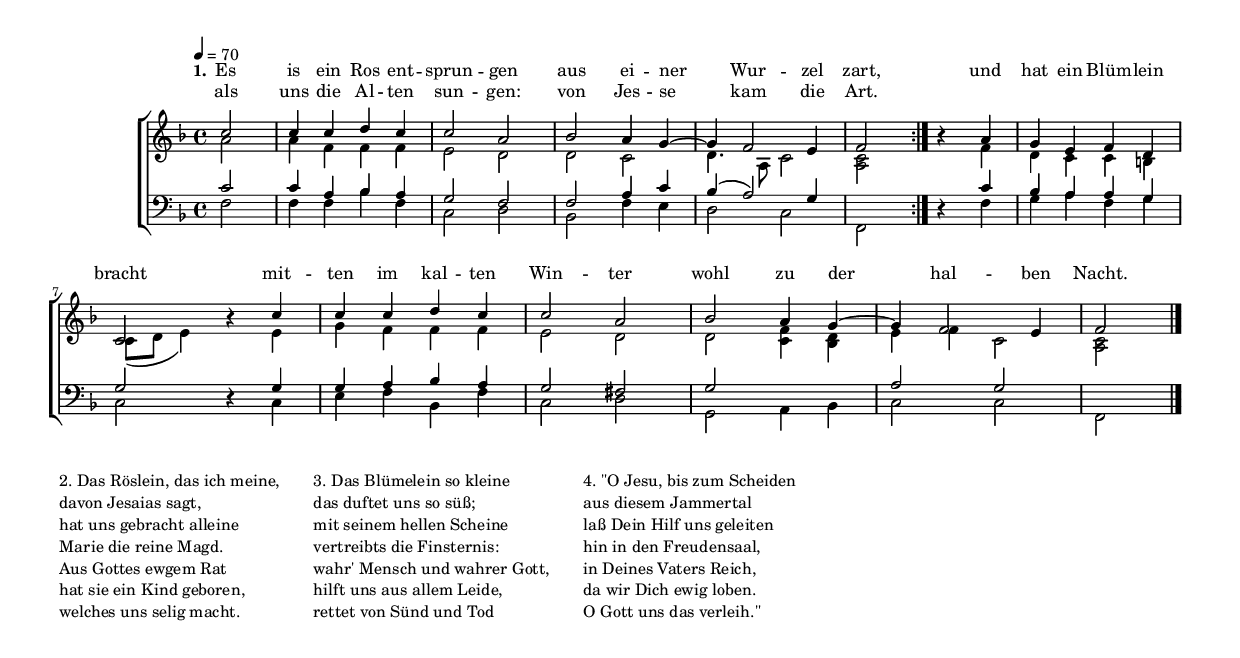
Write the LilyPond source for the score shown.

\version "2.24.3"
\include "global.ly"

\paper {
  system-system-spacing =
    #'((basic-distance . 15) 
       (minimum-distance . 10)
       (padding . 2)
       (stretchability . 60)) % defaults: 12, 8, 1, 60
}

KeyandTime = {
  \time 4/4
  %Tonart
  \key f \major
  \tempo 4 = 70
}
Melodie = \relative c'' {
  \voiceOne 
  \set Staff.midiInstrument = #"choir aahs"
  \partial 2
  \repeat volta 2 {c2 c4 c d c c2 a b a4 g~ g f2 e4 f2 }
  h4\rest a g e f d c2 h'4\rest c c c d c c2 a b a4 g~ g f2 e4 f2
  \bar "|."
}

Alt = \relative c'' {
  \partial 2
  \repeat volta 2 {a2 a4 f f f e2 d d c d4. a8 c2 <c a>}
  s4 f d c c h c8( d e4) s4 e g f f f e2 d d <c f>4 <b d> e4 f c2 <c a>
}

BassEins = \relative c { \set Staff.midiInstrument = #"choir aahs"
  \partial 2
  \repeat volta 2 {c'2 c4 a b a g2 f f a4 c b( a2) g4 s2}
  d4\rest c' b a a g g2 d4\rest g g a b a g2 fis g s2 a2 g s2
  \bar "|." 
}

BassZwei = \relative c {
  \partial 2
  \repeat volta 2 {f2 f4 f b f c2 d b f'4 e d2 c f,}
  s4 f' g a f g c,2 s4 c e f b, f' c2 d g, a4 b c2 c f,
}

ersteStrophe = \lyricmode {
  \set stanza = "1."
  Es is ein Ros ent -- sprun -- gen aus ei -- ner Wur -- zel zart,
  und hat ein Blüm -- lein bracht mit -- ten im kal -- ten Win -- ter
  wohl zu der hal -- ben Nacht.
}

ersteStropheWiederholung = \lyricmode {
  als uns die Al -- ten sun -- gen: von Jes -- se kam die Art.
}

zweiteStrophe = "2. Das Röslein, das ich meine,

davon Jesaias sagt,

hat uns gebracht alleine

Marie die reine Magd.

Aus Gottes ewgem Rat

hat sie ein Kind geboren,

welches uns selig macht."

dritteStrophe = "3. Das Blümelein so kleine

das duftet uns so süß;

mit seinem hellen Scheine

vertreibts die Finsternis:

wahr' Mensch und wahrer Gott,

hilft uns aus allem Leide,

rettet von Sünd und Tod"

vierteStrophe = "4. \"O Jesu, bis zum Scheiden

aus diesem Jammertal

laß Dein Hilf uns geleiten

hin in den Freudensaal,

in Deines Vaters Reich,

da wir Dich ewig loben.

O Gott uns das verleih.\""

\bookpart {
  \score {

    \new ChoirStaff <<
      \new Staff = "firstStaff"
      <<
        \new Voice = "Melodie" {
          \KeyandTime
          \Melodie
        }
        \new Lyrics = "Text" \with { alignAboveContext = "firstStaff" } {
          \lyricsto "Melodie" { \ersteStrophe }
          
        }
        \new Lyrics \with { alignBelowContext = "Text"} {
          \lyricsto "Melodie" { \ersteStropheWiederholung }
        }
        \new Voice = "Alt" {
          \voiceTwo
          \Alt
        }
      >>
      \new Staff = "secondStaff"
      <<
        \clef "bass"
        \new Voice = "BassEins" {
          \KeyandTime
          \voiceThree
          \BassEins
        }
        \new Voice = "BassZwei" {
          \voiceFour
          \BassZwei
        }
      >>
    >>
    \layout{}
    \midi {}
  }
  \markup {
    \large
    \vspace #2
    \column{    
    \wordwrap-string \zweiteStrophe
    }
    \hspace #4
    \column{    
    \wordwrap-string \dritteStrophe
    }
    \hspace #4
    \column{    
    \wordwrap-string \vierteStrophe
    }
  }

}  